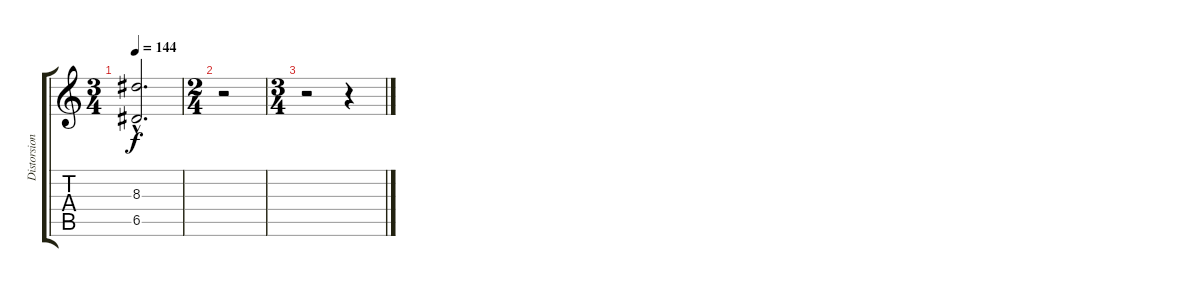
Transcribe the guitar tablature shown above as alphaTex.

\track ("Distorsion Guitar" "Distorsion") {instrument distortionguitar}
\staff {score tabs}
\tuning (E4 B3 G3 D3 A2 E2) {hide}
\ts (3 4)
\tempo 144
\clef g2
\ks c
(8.3{hac t} 6.5{hac t}).2{d dy f} |
\ts (2 4)
r.2 |
\ts (3 4)
r.2 r.4
